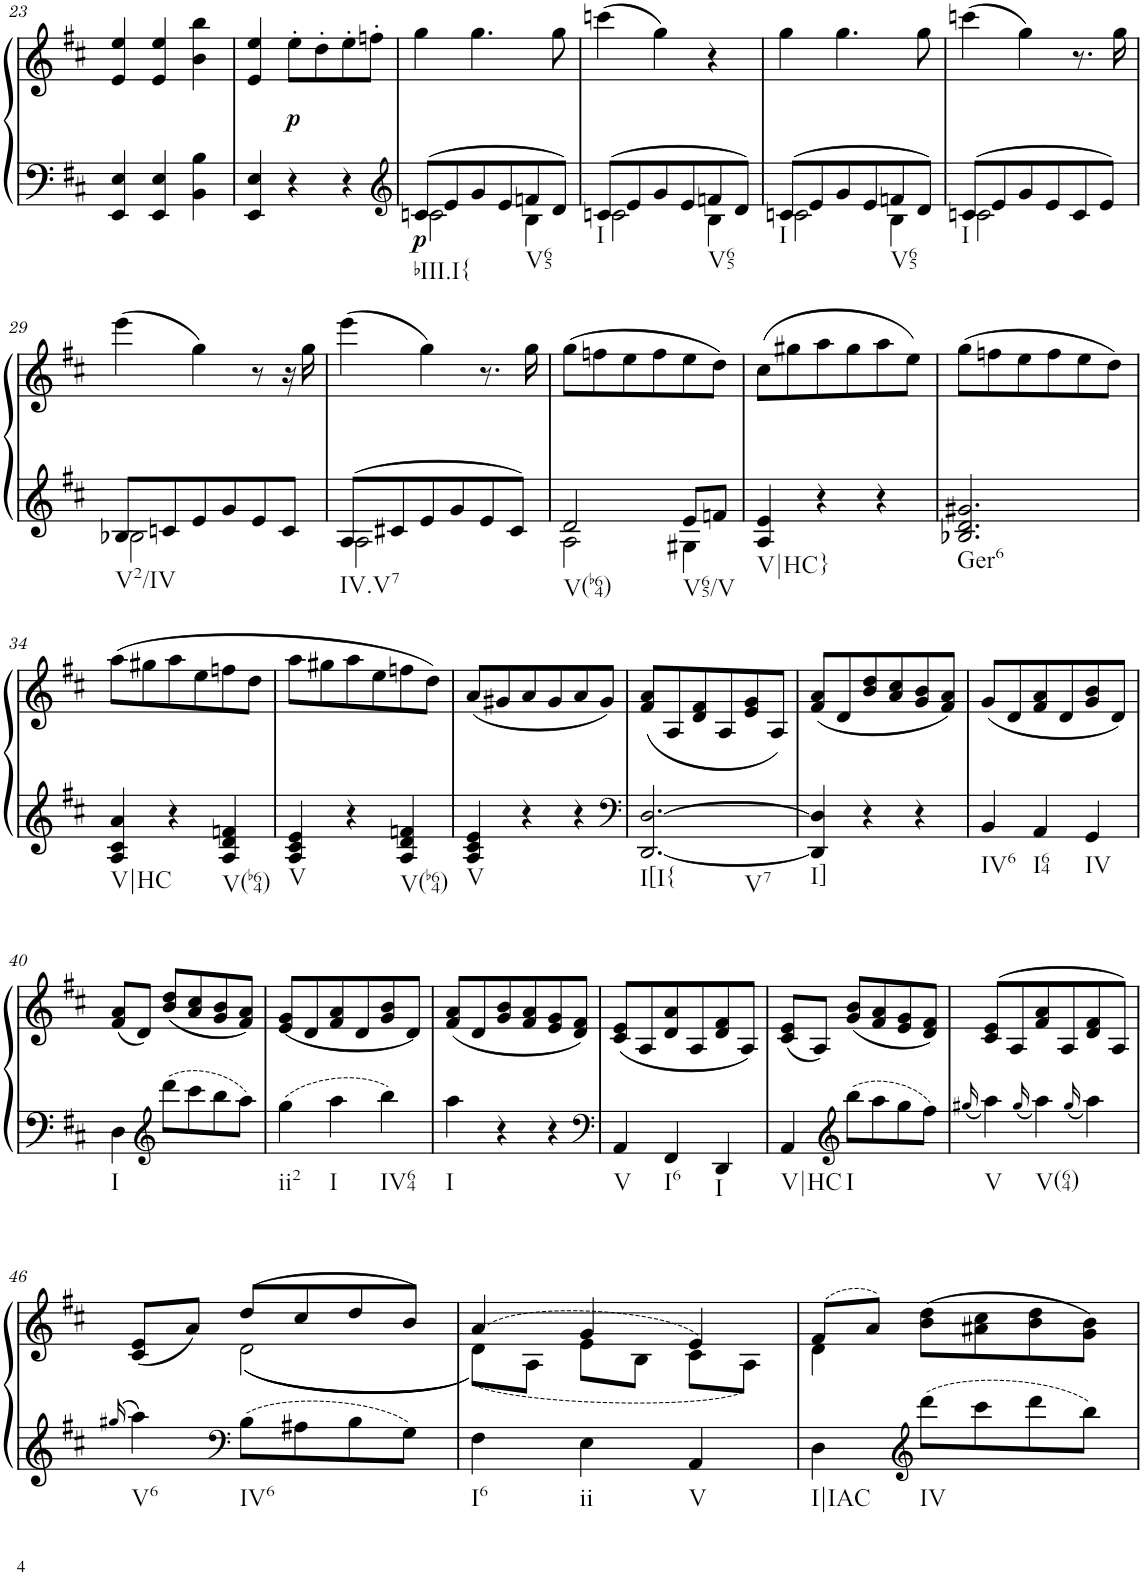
**kern	**kern	**dynam
*part1	*part1	*part1
*staff2	*staff1	*staff1/2
*I"Piano, Piano right	*	*
*I'Pno.	*	*
!!LO:PB:g=z
*clefF4	*clefG2	*
*k[f#c#]	*k[f#c#]	*
*M3/4	*M3/4	*
=23	=23	=23
4EE/ 4E/	4e/ 4ee/	.
4EE/ 4E/	4e/ 4ee/	.
4BB\ 4B\	4b\ 4bb\	.
=24	=24	=24
4EE/ 4E/	4e/ 4ee/	.
!	!	!LO:DY:b
4r	8ee'\L	p
.	8dd'\	.
4r	8ee'\	.
.	8ffn'\J	.
=25	=25	=25
*clefG2	*	*
*^	*	*
!LO:TX:b:t=bIII.I{	!	!	!
!	!	!	!LO:DY:b=2
8c#/L	2cn\	4gg\	p
8e/	.	.	.
8g/	.	4.gg\	.
8e/	.	.	.
!LO:TX:b:t=V65	!	!	!
8fn/	4B\	.	.
8d/J	.	8gg\	.
=26	=26	=26	=26
!LO:TX:b:t=I	!	!	!
8c#/L	2cn\	(4cccn\	.
8e/	.	.	.
8g/	.	4gg\)	.
8e/	.	.	.
!LO:TX:b:t=V65	!	!	!
8fn/	4B\	4r	.
8d/J	.	.	.
=27	=27	=27	=27
!LO:TX:b:t=I	!	!	!
8c#/L	2cn\	4gg\	.
8e/	.	.	.
8g/	.	4.gg\	.
8e/	.	.	.
!LO:TX:b:t=V65	!	!	!
8fn/	4B\	.	.
8d/J	.	8gg\	.
=28	=28	=28	=28
!LO:TX:b:t=I	!	!	!
8c#/L	2cn\	(4cccn\	.
8e/	.	.	.
8g/	.	4gg\)	.
8e/	.	.	.
8c/	4ryy	8.r	.
8e/J	.	.	.
.	.	16gg\	.
!!LO:LB:g=z
=29	=29	=29	=29
!LO:TX:b:t=V2/IV	!	!	!
8B/L	2B-X\	(4eee\	.
8cn/	.	.	.
8e/	.	4gg\)	.
8g/	.	.	.
8e/	4ryy	8r	.
8c/J	.	16r	.
.	.	16gg\	.
=30	=30	=30	=30
!LO:TX:b:t=IV.V7	!	!	!
8A/L	2A\	(4eee\	.
8c#X/	.	.	.
8e/	.	4gg\)	.
8g/	.	.	.
8e/	4ryy	8.r	.
8c#/J	.	.	.
.	.	16gg\	.
=31	=31	=31	=31
!LO:TX:b:t=V(b64)	!	!	!
2d/	2A\	(8gg\L	.
.	.	8ffn\	.
.	.	8ee\	.
.	.	8ff\	.
!LO:TX:b:t=V65/V	!	!	!
8e/L	4G#X\	8ee\	.
8fn/J	.	8dd\J)	.
*v	*v	*	*
=32	=32	=32
!LO:TX:b:t=V|HC}	!	!
4A/ 4e/	(8cc#\L	.
.	8gg#X\	.
4r	8aa\	.
.	8gg#\	.
4r	8aa\	.
.	8ee\J)	.
=33	=33	=33
!LO:TX:b:t=Ger6	!	!
2.B-X/ 2.d/ 2.g#X/	(8gg\L	.
.	8ffn\	.
.	8ee\	.
.	8ff\	.
.	8ee\	.
.	8dd\J)	.
!!LO:LB:g=z
=34	=34	=34
!LO:TX:b:t=V|HC	!	!
4A/ 4c#/ 4a/	(8aa\L	.
.	8gg#X\	.
4r	8aa\	.
.	8ee\	.
!LO:TX:b:t=V(b64)	!	!
4A/ 4d/ 4fn/	8ffn\	.
.	8dd\J	.
=35	=35	=35
!LO:TX:b:t=V	!	!
4A/ 4c#/ 4e/	8aa\L	.
.	8gg#X\	.
4r	8aa\	.
.	8ee\	.
!LO:TX:b:t=V(b64)	!	!
4A/ 4d/ 4fn/	8ffn\	.
.	8dd\J)	.
=36	=36	=36
!LO:TX:b:t=V	!	!
4A/ 4c#/ 4e/	(8a/L	.
.	8g#X/	.
4r	8a/	.
.	8g#/	.
4r	8a/	.
.	8g#/J)	.
=37	=37	=37
*clefF4	*	*
!LO:TX:b:t=I[I{	!	!
!LO:TX:b:t=V7	!	!
[2.DD/ [2.D/	(8f#/ 8a/L	.
.	8A/	.
.	8d/ 8f#/	.
.	8A/	.
.	8e/ 8g/	.
.	8A/J)	.
=38	=38	=38
!LO:TX:b:t=I]	!	!
4DD/] 4D/]	(8f#/ 8a/L	.
.	8d/	.
4r	8b/ 8dd/	.
.	8a/ 8cc#/	.
4r	8g/ 8b/	.
.	8f#/ 8a/J)	.
=39	=39	=39
!LO:TX:b:t=IV6	!	!
4BB/	(8g/L	.
.	8d/	.
!LO:TX:b:t=I64	!	!
4AA/	8f#/ 8a/	.
.	8d/	.
!LO:TX:b:t=IV	!	!
4GG/	8g/ 8b/	.
.	8d/J)	.
!!LO:LB:g=z
=40	=40	=40
!LO:TX:b:t=I	!	!
4D\	(8f#/ 8a/L	.
.	8d/J)	.
*clefG2	*	*
8ddd\L	(8b/ 8dd/L	.
8ccc#\	8a/ 8cc#/	.
8bb\	8g/ 8b/	.
8aa\J	8f#/ 8a/J)	.
=41	=41	=41
!LO:TX:b:t=ii2	!	!
4gg\	(<8e/ 8g/L	.
.	8d/	.
!LO:TX:b:t=I	!	!
4aa\	8f#/ 8a/	.
.	8d/	.
!LO:TX:b:t=IV64	!	!
4bb\	8g/ 8b/	.
.	8d/J)	.
=42	=42	=42
!LO:TX:b:t=I	!	!
4aa\	(8f#/ 8a/L	.
.	8d/	.
4r	8g/ 8b/	.
.	8f#/ 8a/	.
4r	8e/ 8g/	.
.	8d/ 8f#/J)	.
=43	=43	=43
*clefF4	*	*
!LO:TX:b:t=V	!	!
4AA/	(8c#/ 8e/L	.
.	8A/	.
!LO:TX:b:t=I6	!	!
4FF#/	8d/ 8a/	.
.	8A/	.
!LO:TX:b:t=I	!	!
4DD/	8d/ 8f#/	.
.	8A/J)	.
=44	=44	=44
!LO:TX:b:t=V|HC	!	!
4AA/	(8c#/ 8e/L	.
.	8A/J)	.
*clefG2	*	*
!LO:TX:b:t=I	!	!
8bb\L	(8g/ 8b/L	.
8aa\	8f#/ 8a/	.
8gg\	8e/ 8g/	.
8ff#\J	8d/ 8f#/J)	.
=45	=45	=45
16qgg#X/	.	.
!LO:TX:b:t=V	!	!
4aa\	(>8c#/ 8e/L	.
.	8A/	.
16qgg#/	.	.
!LO:TX:b:t=V(64)	!	!
4aa\	8f#/ 8a/	.
.	8A/	.
16qgg#/	.	.
4aa\	8d/ 8f#/	.
.	8A/J)	.
!!LO:LB:g=z
=46	=46	=46
16qgg#X/	.	.
*	*^	*
!LO:TX:b:t=V6	!	!	!
4aa\	(8c#/ 8e/L	4ryy	.
.	8a/J)	.	.
*clefF4	*	*	*
!LO:TX:b:t=IV6	!	!	!
8B\L	(8dd/L	((2d\	.
8A#X\	8cc#/	.	.
8B\	8dd/	.	.
8G\J	8b/J)	.	.
=47	=47	=47	=47
!LO:TX:b:t=I6	!	!	!
4F#\	(4a/	(8d\L))	.
.	.	8A\J	.
!LO:TX:b:t=ii	!	!	!
4E\	4g/	8e\L	.
.	.	8B\J	.
!LO:TX:b:t=V	!	!	!
4AA/	4e/)	8c#\L	.
.	.	8A\J)	.
=48	=48	=48	=48
!LO:TX:b:t=I|IAC	!	!	!
4D\	(8f#/L	4d\	.
.	8a/J)	.	.
*clefG2	*	*	*
!LO:TX:b:t=IV	!	!	!
8ddd\L	(8b\ 8dd\L	2ryy	.
8ccc#\	8a#X\ 8cc#\	.	.
8ddd\	8b\ 8dd\	.	.
8bb\J	8g\ 8b\J)	.	.
*	*v	*v	*
=	=	=
*-	*-	*-
